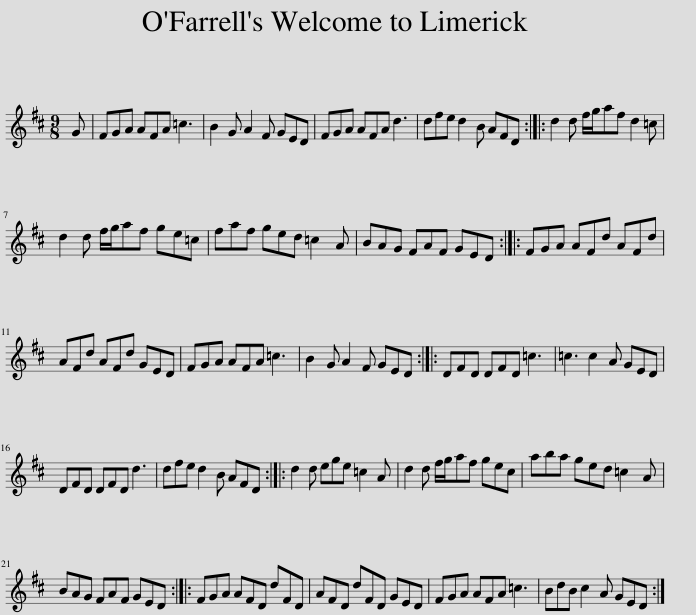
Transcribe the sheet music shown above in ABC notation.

X:1
L:1/8
M:9/8
I:linebreak $
K:D
V:1 treble
V:1
 G | FGA AFA =c3 | B2 G A2 F GED | FGA AFA d3 | dfe d2 B AFD :: %5
 d2 d f/g/af d2 =c |$ d2 d f/g/af ge=c | faf ged =c2 A | BAG FAF GED :: FGA AFd AFd |$ %10
 AFd AFd GED | FGA AFA =c3 | B2 G A2 F GED :: DFD DFD =c3 | =c3 c2 A GED |$ %15
 DFD DFD d3 | dfe d2 B AFD :: d2 d ege =c2 A | d2 d f/g/af gec | aba ged =c2 A |$ %20
 BAG FAF GED :: FGA AFD dFD | AFD dFD GED | FGA AFA =c3 | BdB c2 A GED :| %25
